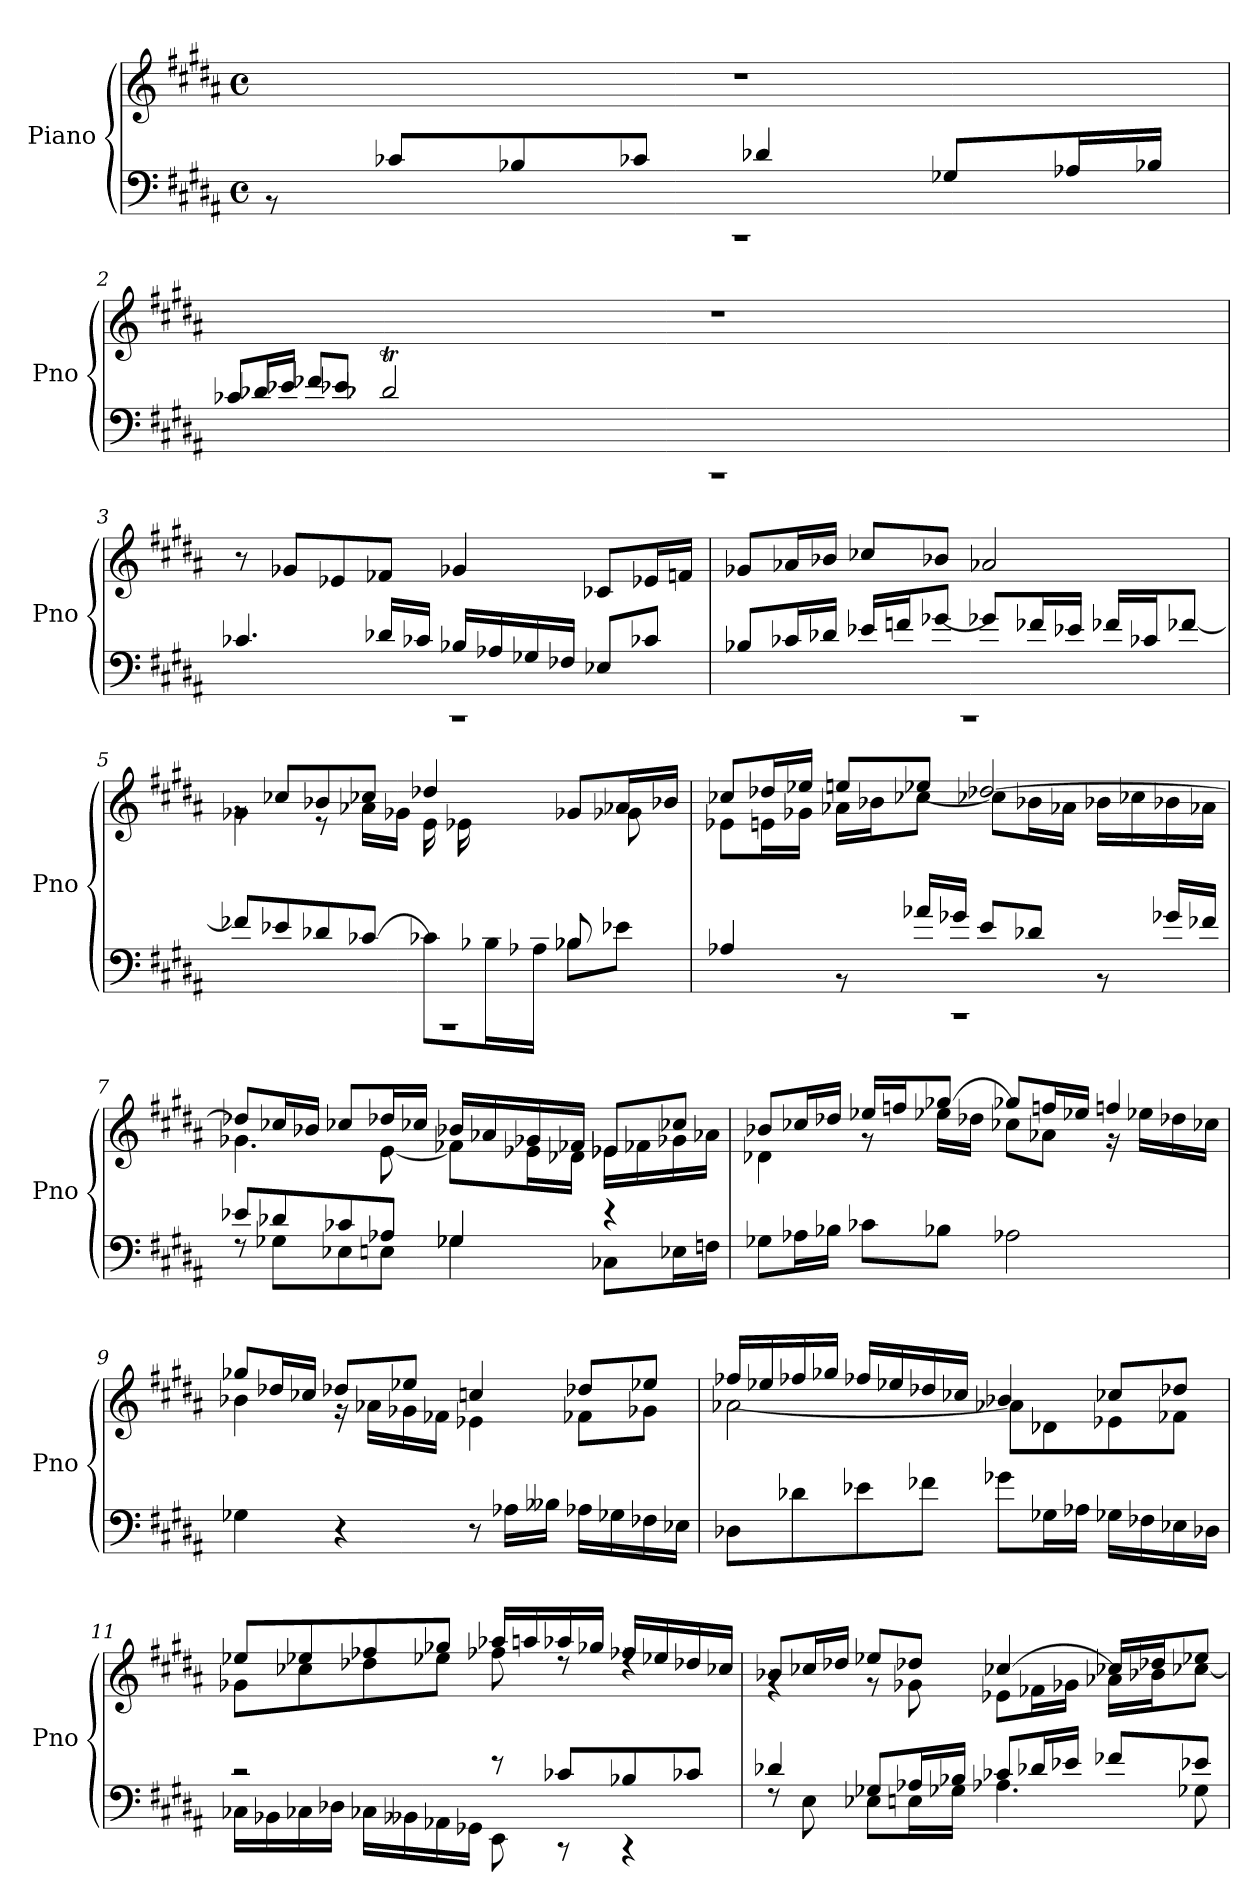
**kern	**kern
*part1	*part1
*staff2	*staff1
*I"Piano	*
*I'Pno	*
*clefF4	*clefG2
*k[f#c#g#d#a#]	*k[f#c#g#d#a#]
*M4/4	*M4/4
*met(c)	*met(c)
=1	=1
*^	*
1rCC	8r	1r
.	8c-Xi/L	.
.	8B-Xi/	.
.	8c-Xi/J	.
.	4d-Xi/	.
.	8G-Xi/L	.
.	16A-Xi/L	.
.	16B-Xi/JJ	.
!!LO:LB:g=z
=2	=2	=2
*	*^	*^
1rCC	2ryy	8c-Xi/L	1r	2ryy
.	.	16d-Xi/L	.	.
.	.	16e-Xi/JJ	.	.
.	.	8f-Xi/L	.	.
.	.	8e-Xi/J	.	.
.	64e-Xiyy	2d-XTi/	.	2ryy
.	64d-Xiyy	.	.	.
.	64e-Xiyy	.	.	.
.	64d-Xiyy	.	.	.
.	64e-Xiyy	.	.	.
.	64d-Xiyy	.	.	.
.	64e-Xiyy	.	.	.
.	64d-Xiyy	.	.	.
.	64e-Xiyy	.	.	.
.	64d-Xiyy	.	.	.
.	64e-Xiyy	.	.	.
.	64d-Xiyy	.	.	.
.	64e-Xiyy	.	.	.
.	64d-Xiyy	.	.	.
.	64e-Xiyy	.	.	.
.	64d-Xiyy	.	.	.
.	64e-Xiyy	.	.	.
.	64d-Xiyy	.	.	.
.	64e-Xiyy	.	.	.
.	64d-Xiyy	.	.	.
.	64e-Xiyy	.	.	.
.	64d-Xiyy	.	.	.
.	64e-Xiyy	.	.	.
.	64d-Xiyy	.	.	.
.	64e-Xiyy	.	.	.
.	64d-Xiyy	.	.	.
.	64e-Xiyy	.	.	.
.	64d-Xiyy	.	.	.
.	64e-Xiyy	.	.	.
.	64d-Xiyy	.	.	.
.	64e-Xiyy	.	.	.
.	64d-Xiyy	.	.	.
*	*v	*v	*	*
*	*	*v	*v
!!LO:LB:g=z
=3	=3	=3
1rCC	4.c-Xi/	8r
.	.	8g-Xi/L
.	.	8e-Xi/
.	16d-Xi/LL	8f-Xj/J
.	16c-Xi/JJ	.
.	16B-Xi/LL	4g-Xi/
.	16A-Xi/	.
.	16G-Xi/	.
.	16F-Xi/JJ	.
.	8E-Xi/L	8c-Xi/L
.	8c-Xi/J	16e-Xi/L
.	.	16fni/JJ
=4	=4	=4
1rCC	8B-Xi/L	8g-Xi/L
.	16c-Xi/L	16a-Xi/L
.	16d-Xi/JJ	16b-Xi/JJ
.	16e-Xi/LL	8cc-Xi/L
.	16fni/J	.
.	[8g-Xi/J	8b-Xi/J
.	8g-Xi/L]	2a-Xi/
.	16f-Xi/L	.
.	16e-Xi/JJ	.
.	16f-Xi/LL	.
.	16c-Xi/J	.
.	[8f-Xi/J	.
!!LO:LB:g=z
=5	=5	=5
*	*^	*^
2ryy	1rAAA	8f-Xi/L]	8rg	4g-Xi\
.	.	8e-Xi/	8cc-Xi/L	.
.	.	8d-Xi/	8b-Xi/	8r
.	.	[8c-Xi/J	8cc-Xi/J	16a-Xi\LL
.	.	.	.	16g-Xi\JJ
8ryy	.	8c-Xi\L]	4dd-Xi/	16e\LL
.	.	.	.	16e-Xi\
16d-Xi/	.	16B-Xi\L	.	4ryy
16c-Xi/JJ	.	16A-Xi\JJ	.	.
8B-Xi/L	.	8B-Xi\L	8g-Xi/L	.
8ryy	.	8e-Xi\J	16a-Xi/L	8g-Xi\J
.	.	.	16b-Xi/JJ	.
*	*v	*v	*	*
=6	=6	=6	=6
1rCC	4A-Xi/	8cc-Xi/L	8e-Xi\L
.	.	16dd-Xi/L	16e\L
.	.	16ee-Xi/JJ	16g-Xi\JJ
.	8r	8ee/L	16a-Xi\LL
.	.	.	16b-Xi\J
.	16a-Xi/LL	8ee-Xi/J	[8cc-Xi\J
.	16g-Xi/JJ	.	.
.	8e/L	[2dd-Xi/	8cc-Xi\L]
.	8d-Xi/J	.	16b-Xi\L
.	.	.	16a-Xi\JJ
.	8r	.	16b-Xi\LL
.	.	.	16cc-Xi\
.	16g-Xi/LL	.	16b-Xi\
.	16f-Xj/JJ	.	16a-Xi\JJ
=7	=7	=7	=7
8e-Xi/L	8rF	8dd-Xi/L]	4.g-Xi\
8d-Xi/	8G-Xi\L	16cc-Xi/L	.
.	.	16b-Xi/JJ	.
8c-Xi/	8E-Xi\	8cc-Xi/L	.
8A-Xi/J	8E\J	16dd-Xi/L	[8e\
.	.	16cc-Xi/JJ	.
4G-Xi/	4G-Xi\	16b-Xi/LL	8f-Xi\L]
.	.	16a-Xi/	.
.	.	16g-Xi/	16e-Xi\L
.	.	16f-Xi/JJ	16d-Xi\JJ
4r	8C-Xi\L	8e-Xi/L	16e-Xi\LL
.	.	.	16f-Xi\
.	16E-Xi\L	8cc-Xi/J	16g-Xi\
.	16Fni\JJ	.	16a-Xi\JJ
*v	*v	*	*
!!LO:LB:g=z	!!
=8	=8	=8
8G-Xi\L	8b-Xi/L	4d-Xi\
16A-Xi\L	16cc-Xi/L	.
16B-Xi\JJ	16dd-Xi/JJ	.
8c-Xi\L	16ee-Xi/LL	8r
.	16ffni/J	.
8B-Xi\J	[8gg-Xi/J	16ee-Xi\LL
.	.	16dd-Xi\JJ
2A-Xi\	8gg-Xi/L]	8cc-Xi\L
.	16ffni/L	8a-Xi\J
.	16ee-Xi/JJ	.
.	4ffni/	16r
.	.	16ee-Xi\LL
.	.	16dd-Xi\
.	.	16cc-Xi\JJ
=9	=9	=9
4G-Xi\	8gg-Xi/L	4b-Xi\
.	16dd-Xi/L	.
.	16cc-Xi/JJ	.
4r	8dd-Xi/L	16r
.	.	16a-Xi\LL
.	8ee-Xi/J	16g-Xi\
.	.	16f-Xi\JJ
8r	4ccni/	4e-Xi\
16A-Xi\LL	.	.
16B--Xj\JJ	.	.
16A-Xi\LL	8dd-Xi/L	8f-Xi\L
16G-Xi\	.	.
16F-Xj\	8ee-Xi/J	8g-Xi\J
16E-Xi\JJ	.	.
=10	=10	=10
8D-Xi\L	16ff-Xi/LL	[2a-Xi\
.	16ee-Xi/	.
8d-Xi\	16ff-Xi/	.
.	16gg-Xi/JJ	.
8e-Xi\	16ff-Xi/LL	.
.	16ee-Xi/	.
8f-Xj\J	16dd-Xi/	.
.	16cc-Xi/JJ	.
8g-Xi\L	4b-Xi/	8a-Xi\L]
16G-Xi\L	.	8d-Xi\
16A-Xi\JJ	.	.
16G-Xi\LL	8cc-Xi/L	8e-Xi\
16F-Xj\	.	.
16E-Xi\	8dd-Xi/J	8f-Xi\J
16D-Xi\JJ	.	.
!!LO:PB:g=z	!!
=11	=11	=11
*^	*	*
2r	16C-Xi\LL	8ee-Xi/L	8g-Xi\L
.	16BB-Xi\	.	.
.	16C-Xi\	8ee-Xi/	8cc-Xi\
.	16D-Xi\JJ	.	.
.	16C-Xi\LL	8ff-Xi/	8dd-Xi\
.	16BB--Xj\	.	.
.	16AA-Xi\	8gg-Xi/J	8ee-Xi\J
.	16GG-Xi\JJ	.	.
8r	8EE\	16aa-Xi/LL	8ff-Xi\
.	.	16aan/	.
8c-Xi/L	8r	16aa-Xi/	8rdd
.	.	16gg-Xi/JJ	.
8B-Xi/	4r	16ff-Xi/LL	4rdd
.	.	16ee-Xi/	.
8c-Xi/J	.	16dd-Xi/	.
.	.	16cc-Xi/JJ	.
=12	=12	=12	=12
4d-Xi/	8rF	8b-Xi/L	4rg
.	8E\	16cc-Xi/L	.
.	.	16dd-Xi/JJ	.
8G-Xi/L	8E-Xi\L	8ee-Xi/L	8rg
16A-Xi/L	16E\L	8dd-Xi/J	8g-Xi\
16B-Xi/JJ	16G-Xi\JJ	.	.
8c-Xi/L	4.A-Xi\	[4cc-Xi/	8e-Xi\L
16d-Xi/L	.	.	16f-Xi\L
16e-Xi/JJ	.	.	16g-Xi\JJ
8f-Xi/L	.	16cc-Xi/LL]	16a-Xi\LL
.	.	16dd-Xi/J	16b-Xi\J
8e-Xi/J	8G-Xi\	8ee-Xi/J	[8cc-Xi\J
*v	*v	*	*
*	*v	*v
=	=
*-	*-
